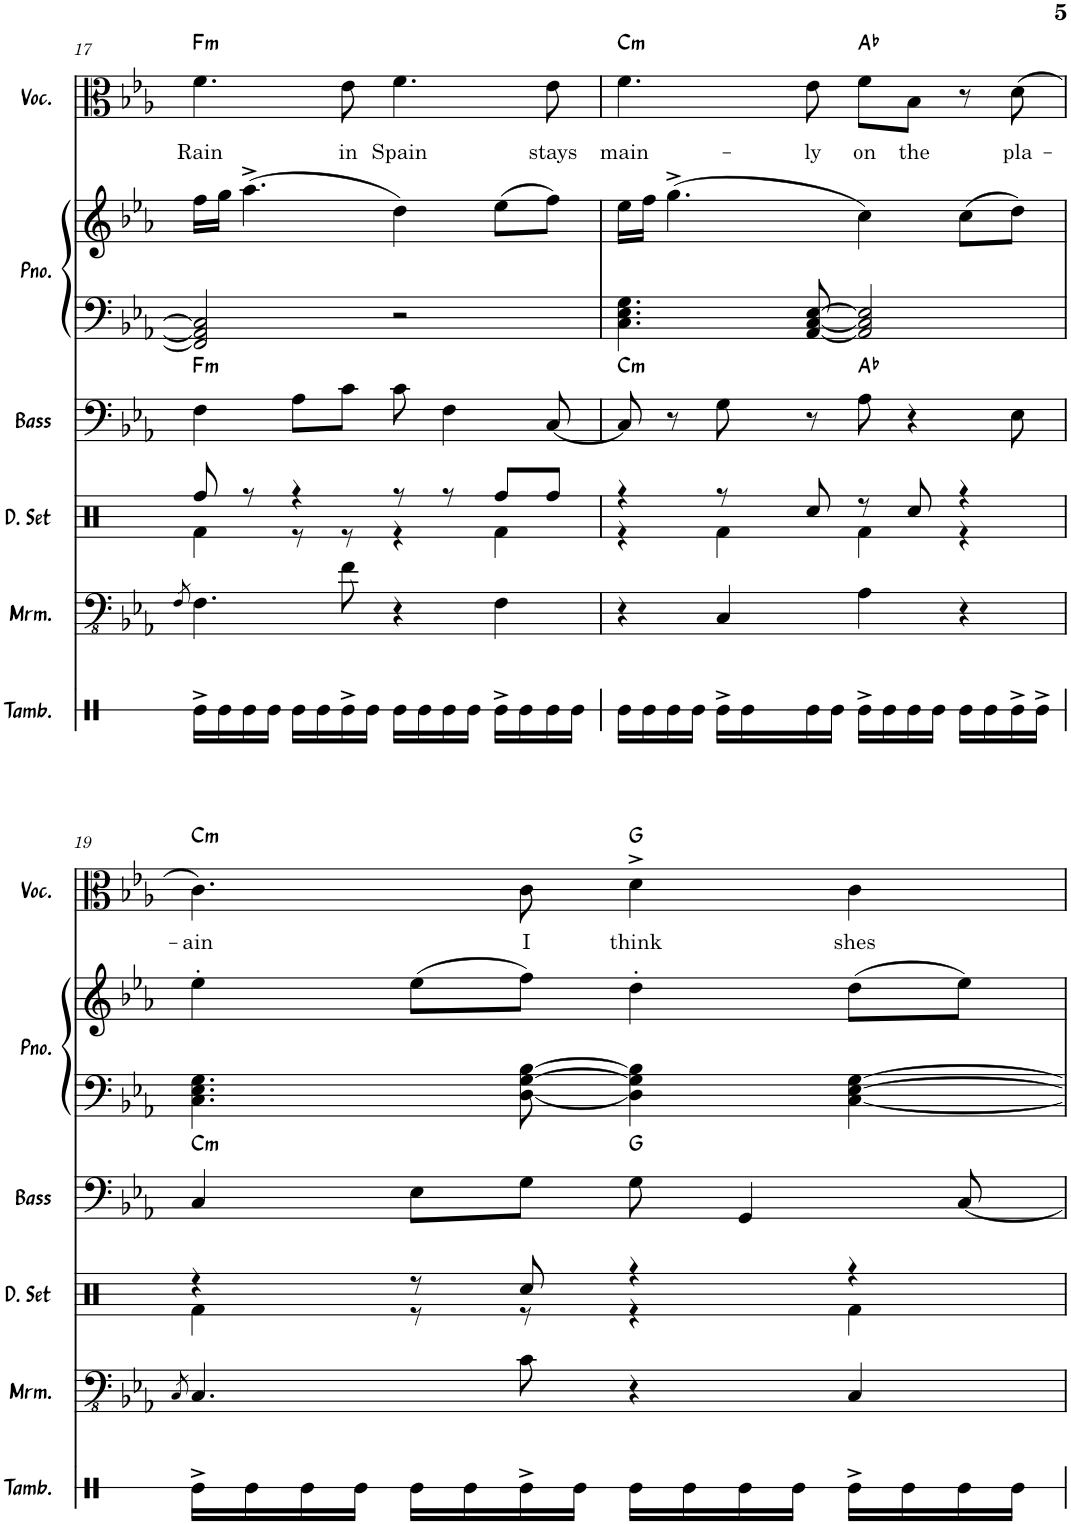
**kern	**kern	**kern	**kern	**harte	**kern	**kern	**kern	**text	**harte
*part6	*part5	*part4	*part3	*part3	*part2	*part2	*part1	*part1	*part1
*staff7	*staff6	*staff5	*staff4	*	*staff3	*staff2	*staff1	*staff1	*
*I"Tambourine	*I"Marimba	*I"Drumset	*I"Acoustic Bass	*	*I"Piano	*	*I"Vocals	*	*
*I'Tamb.	*I'Mrm.	*I'D. Set	*I'Bass	*	*I'Pno.	*	*I'Voc.	*	*
!!LO:PB:g=z
*clefX	*clefFv4	*clefX	*clefF4	*	*clefF4	*clefG2	*clefC3	*	*
*	*	*	*Trd7c12	*	*	*	*	*	*
*k[]	*k[b-e-a-]	*k[]	*k[b-e-a-]	*	*k[b-e-a-]	*k[b-e-a-]	*k[b-e-a-]	*	*
*M4/4	*M4/4	*M4/4	*M4/4	*	*M4/4	*M4/4	*M4/4	*	*
=17	=17	=17	=17	=17	=17	=17	=17	=17	=17
.	8qFF/	.	.	.	.	.	.	.	.
*	*	*^	*	*	*	*	*	*	*
!	!	!	!	!	!LO:H:kt=m	!	!	!	!LO:LY:b	!LO:H:kt=m
16Re^\LL	4.FF\	8Rff/	4Rf\	4F\	F:min	2FF/] 2AA-/] 2C/]	16ff\LL	4.f\	Rain	F:min
16Re\	.	.	.	.	.	.	16gg\JJ	.	.	.
16Re\	.	8r	.	.	.	.	(4.aa-^\	.	.	.
16Re\JJ	.	.	.	.	.	.	.	.	.	.
16Re\LL	.	4r	8r	8A-\L	.	.	.	.	.	.
16Re\	.	.	.	.	.	.	.	.	.	.
!	!	!	!	!	!	!	!	!	!LO:LY:b	!
16Re^\	8F\	.	8r	8c\J	.	.	.	8e-\	in	.
16Re\JJ	.	.	.	.	.	.	.	.	.	.
!	!	!	!	!	!	!	!	!	!LO:LY:b	!
16Re\LL	4r	8r	4r	8c\	.	2r	4dd\)	4.f\	Spain	.
16Re\	.	.	.	.	.	.	.	.	.	.
16Re\	.	8r	.	4F\	.	.	.	.	.	.
16Re\JJ	.	.	.	.	.	.	.	.	.	.
16Re^\LL	4FF\	8Rff/L	4Rf\	.	.	.	(8ee-\L	.	.	.
16Re\	.	.	.	.	.	.	.	.	.	.
!	!	!	!	!	!	!	!	!	!LO:LY:b	!
16Re\	.	8Rff/J	.	[8C/	.	.	8ff\J)	8e-\	stays	.
16Re\JJ	.	.	.	.	.	.	.	.	.	.
=18	=18	=18	=18	=18	=18	=18	=18	=18	=18	=18
!	!	!	!	!	!LO:H:kt=m	!	!	!	!LO:LY:b	!LO:H:kt=m
16Re\LL	4r	4r	4r	8C/]	C:min	4.C\ 4.E-\ 4.G\	16ee-\LL	4.f\	main-	C:min
16Re\	.	.	.	.	.	.	16ff\JJ	.	.	.
16Re\	.	.	.	8r	.	.	(4.gg^\	.	.	.
16Re\JJ	.	.	.	.	.	.	.	.	.	.
16Re^\LL	4CC/	8r	4Rf\	8G\	.	.	.	.	.	.
16Re\	.	.	.	.	.	.	.	.	.	.
!	!	!	!	!	!	!	!	!	!LO:LY:b	!
16Re\	.	8Rcc/	.	8r	.	[8AA-/ [8C/ [8E-/	.	8e-\	-ly	.
16Re\JJ	.	.	.	.	.	.	.	.	.	.
!	!	!	!	!	!	!	!	!	!LO:LY:b	!
16Re^\LL	4AA-\	8r	4Rf\	8A-\	Ab:maj	2AA-/] 2C/] 2E-/]	4cc\)	8f\L	on	Ab:maj
16Re\	.	.	.	.	.	.	.	.	.	.
!	!	!	!	!	!	!	!	!	!LO:LY:b	!
16Re\	.	8Rcc/	.	4r	.	.	.	8B-\J	the	.
16Re\JJ	.	.	.	.	.	.	.	.	.	.
16Re\LL	4r	4r	4r	.	.	.	(8cc\L	8r	.	.
16Re\	.	.	.	.	.	.	.	.	.	.
!	!	!	!	!	!	!	!	!	!LO:LY:b	!
16Re^\	.	.	.	8E-\	.	.	8dd\J)	(8d\	pla-	.
16Re^\JJ	.	.	.	.	.	.	.	.	.	.
!!LO:LB:g=z
=19	=19	=19	=19	=19	=19	=19	=19	=19	=19	=19
.	8qCC/	.	.	.	.	.	.	.	.	.
!	!	!	!	!	!LO:H:kt=m	!	!	!	!LO:LY:b	!LO:H:kt=m
16Re^\LL	4.CC/	4r	4Rf\	4C/	C:min	4.C\ 4.E-\ 4.G\	4ee-'\	4.c\)	ain	C:min
16Re\	.	.	.	.	.	.	.	.	.	.
16Re\	.	.	.	.	.	.	.	.	.	.
16Re\JJ	.	.	.	.	.	.	.	.	.	.
16Re\LL	.	8r	8r	8E-\L	.	.	(8ee-\L	.	.	.
16Re\	.	.	.	.	.	.	.	.	.	.
!	!	!	!	!	!	!	!	!	!LO:LY:b	!
16Re^\	8C\	8Rcc/	8r	8G\J	.	[8D\ [8G\ [8B-\	8ff\J)	8c\	-I	.
16Re\JJ	.	.	.	.	.	.	.	.	.	.
!	!	!	!	!	!	!	!	!	!LO:LY:b	!
16Re\LL	4r	4r	4r	8G\	G:maj	4D\] 4G\] 4B-\]	4dd'\	4d^\	think	G:maj
16Re\	.	.	.	.	.	.	.	.	.	.
16Re\	.	.	.	4GG/	.	.	.	.	.	.
16Re\JJ	.	.	.	.	.	.	.	.	.	.
!	!	!	!	!	!	!	!	!	!LO:LY:b	!
16Re^\LL	4CC/	4r	4Rf\	.	.	[4C\ [4E-\ [4G\	(8dd\L	4c\	shes	.
16Re\	.	.	.	.	.	.	.	.	.	.
16Re\	.	.	.	[8C/	.	.	8ee-\J)	.	.	.
16Re\JJ	.	.	.	.	.	.	.	.	.	.
*	*	*v	*v	*	*	*	*	*	*	*
=	=	=	=	=	=	=	=	=	=
*-	*-	*-	*-	*-	*-	*-	*-	*-	*-
